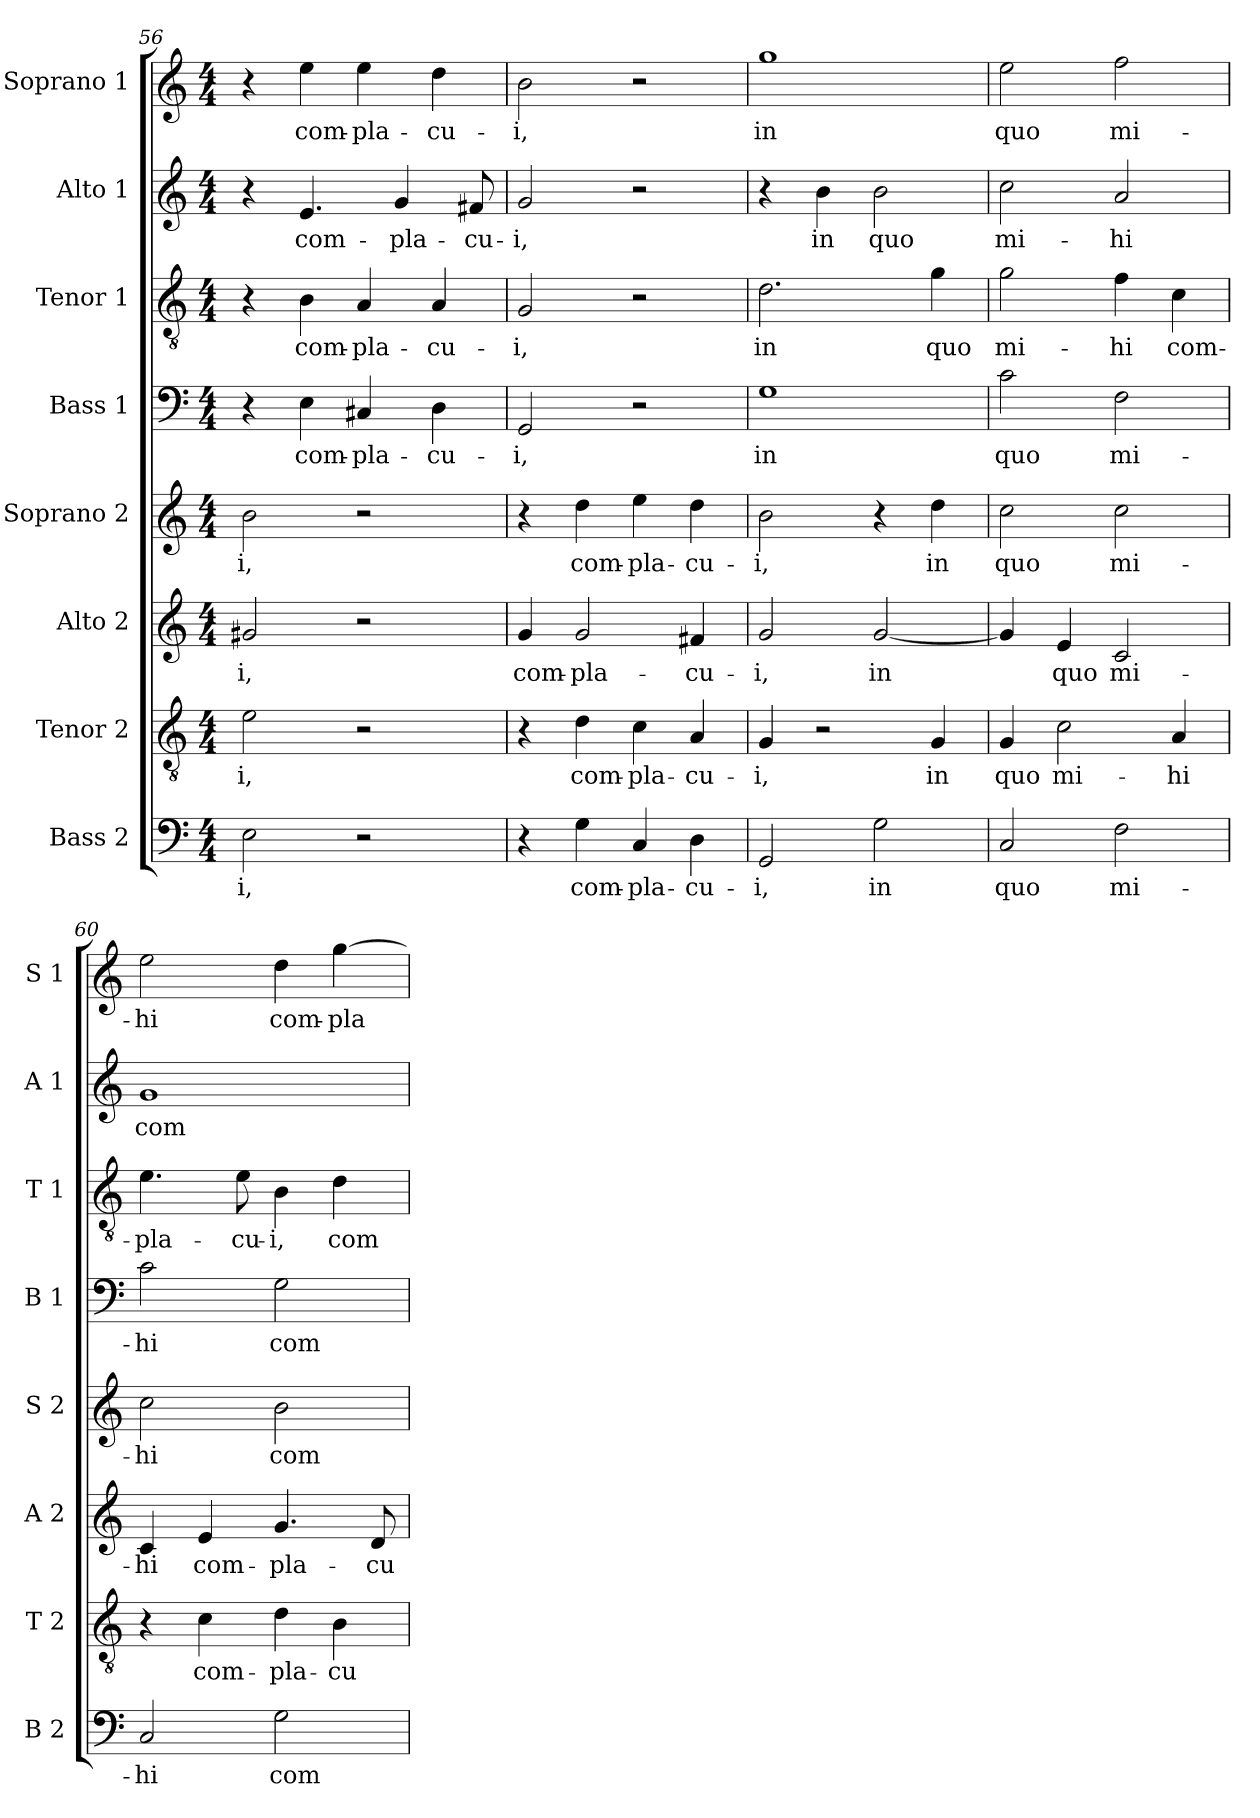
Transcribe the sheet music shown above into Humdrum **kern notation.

**kern	**text	**kern	**text	**kern	**text	**kern	**text	**kern	**text	**kern	**text	**kern	**text	**kern	**text
*part8	*part8	*part7	*part7	*part6	*part6	*part5	*part5	*part4	*part4	*part3	*part3	*part2	*part2	*part1	*part1
*staff8	*staff8	*staff7	*staff7	*staff6	*staff6	*staff5	*staff5	*staff4	*staff4	*staff3	*staff3	*staff2	*staff2	*staff1	*staff1
*I"Bass 2	*	*I"Tenor 2	*	*I"Alto 2	*	*I"Soprano 2	*	*I"Bass 1	*	*I"Tenor 1	*	*I"Alto 1	*	*I"Soprano 1	*
*I'B 2	*	*I'T 2	*	*I'A 2	*	*I'S 2	*	*I'B 1	*	*I'T 1	*	*I'A 1	*	*I'S 1	*
*clefF4	*	*clefGv2	*	*clefG2	*	*clefG2	*	*clefF4	*	*clefGv2	*	*clefG2	*	*clefG2	*
*k[]	*	*k[]	*	*k[]	*	*k[]	*	*k[]	*	*k[]	*	*k[]	*	*k[]	*
*C:	*	*C:	*	*C:	*	*C:	*	*C:	*	*C:	*	*C:	*	*C:	*
*M4/4	*	*M4/4	*	*M4/4	*	*M4/4	*	*M4/4	*	*M4/4	*	*M4/4	*	*M4/4	*
=56	=56	=56	=56	=56	=56	=56	=56	=56	=56	=56	=56	=56	=56	=56	=56
!	!LO:LY:b	!	!LO:LY:b	!	!LO:LY:b	!	!LO:LY:b	!	!	!	!	!	!	!	!
2E\	-i,	2e\	-i,	2g#X/	-i,	2b\	-i,	4r	.	4r	.	4r	.	4r	.
!	!	!	!	!	!	!	!	!	!LO:LY:b	!	!LO:LY:b	!	!LO:LY:b	!	!LO:LY:b
.	.	.	.	.	.	.	.	4E\	com-	4B\	com-	4.e/	com-	4ee\	com-
!	!	!	!	!	!	!	!	!	!LO:LY:b	!	!LO:LY:b	!	!	!	!LO:LY:b
2r	.	2r	.	2r	.	2r	.	4C#X/	-pla-	4A/	-pla-	.	.	4ee\	-pla-
!	!	!	!	!	!	!	!	!	!	!	!	!	!LO:LY:b	!	!
.	.	.	.	.	.	.	.	.	.	.	.	4g/	-pla-	.	.
!	!	!	!	!	!	!	!	!	!LO:LY:b	!	!LO:LY:b	!	!	!	!LO:LY:b
.	.	.	.	.	.	.	.	4D\	-cu-	4A/	-cu-	.	.	4dd\	-cu-
!	!	!	!	!	!	!	!	!	!	!	!	!	!LO:LY:b	!	!
.	.	.	.	.	.	.	.	.	.	.	.	8f#X/	-cu-	.	.
=57	=57	=57	=57	=57	=57	=57	=57	=57	=57	=57	=57	=57	=57	=57	=57
!	!	!	!	!	!LO:LY:b	!	!	!	!LO:LY:b	!	!LO:LY:b	!	!LO:LY:b	!	!LO:LY:b
4r	.	4r	.	4g/	com-	4r	.	2GG/	-i,	2G/	-i,	2g/	-i,	2b\	-i,
!	!LO:LY:b	!	!LO:LY:b	!	!LO:LY:b	!	!LO:LY:b	!	!	!	!	!	!	!	!
4G\	com-	4d\	com-	2g/	-pla-	4dd\	com-	.	.	.	.	.	.	.	.
!	!LO:LY:b	!	!LO:LY:b	!	!	!	!LO:LY:b	!	!	!	!	!	!	!	!
4C/	-pla-	4c\	-pla-	.	.	4ee\	-pla-	2r	.	2r	.	2r	.	2r	.
!	!LO:LY:b	!	!LO:LY:b	!	!LO:LY:b	!	!LO:LY:b	!	!	!	!	!	!	!	!
4D\	-cu-	4A/	-cu-	4f#X/	-cu-	4dd\	-cu-	.	.	.	.	.	.	.	.
=58	=58	=58	=58	=58	=58	=58	=58	=58	=58	=58	=58	=58	=58	=58	=58
!	!LO:LY:b	!	!LO:LY:b	!	!LO:LY:b	!	!LO:LY:b	!	!LO:LY:b	!	!LO:LY:b	!	!	!	!LO:LY:b
2GG/	-i,	4G/	-i,	2g/	-i,	2b\	-i,	1G	in	2.d\	in	4r	.	1gg	in
!	!	!	!	!	!	!	!	!	!	!	!	!	!LO:LY:b	!	!
.	.	2r	.	.	.	.	.	.	.	.	.	4b\	in	.	.
!	!LO:LY:b	!	!	!	!LO:LY:b	!	!	!	!	!	!	!	!LO:LY:b	!	!
2G\	in	.	.	[2g/	in	4r	.	.	.	.	.	2b\	quo	.	.
!	!	!	!LO:LY:b	!	!	!	!LO:LY:b	!	!	!	!LO:LY:b	!	!	!	!
.	.	4G/	in	.	.	4dd\	in	.	.	4g\	quo	.	.	.	.
=59	=59	=59	=59	=59	=59	=59	=59	=59	=59	=59	=59	=59	=59	=59	=59
!	!LO:LY:b	!	!LO:LY:b	!	!	!	!LO:LY:b	!	!LO:LY:b	!	!LO:LY:b	!	!LO:LY:b	!	!LO:LY:b
2C/	quo	4G/	quo	4g/]	.	2cc\	quo	2c\	quo	2g\	mi-	2cc\	mi-	2ee\	quo
!	!	!	!LO:LY:b	!	!LO:LY:b	!	!	!	!	!	!	!	!	!	!
.	.	2c\	mi-	4e/	quo	.	.	.	.	.	.	.	.	.	.
!	!LO:LY:b	!	!	!	!LO:LY:b	!	!LO:LY:b	!	!LO:LY:b	!	!LO:LY:b	!	!LO:LY:b	!	!LO:LY:b
2F\	mi-	.	.	2c/	mi-	2cc\	mi-	2F\	mi-	4f\	-hi	2a/	-hi	2ff\	mi-
!	!	!	!LO:LY:b	!	!	!	!	!	!	!	!LO:LY:b	!	!	!	!
.	.	4A/	-hi	.	.	.	.	.	.	4c\	com-	.	.	.	.
=60	=60	=60	=60	=60	=60	=60	=60	=60	=60	=60	=60	=60	=60	=60	=60
!	!LO:LY:b	!	!	!	!LO:LY:b	!	!LO:LY:b	!	!LO:LY:b	!	!LO:LY:b	!	!LO:LY:b	!	!LO:LY:b
2C/	-hi	4r	.	4c/	-hi	2cc\	-hi	2c\	-hi	4.e\	-pla-	1g	com-	2ee\	-hi
!	!	!	!LO:LY:b	!	!LO:LY:b	!	!	!	!	!	!	!	!	!	!
.	.	4c\	com-	4e/	com-	.	.	.	.	.	.	.	.	.	.
!	!	!	!	!	!	!	!	!	!	!	!LO:LY:b	!	!	!	!
.	.	.	.	.	.	.	.	.	.	8e\	-cu-	.	.	.	.
!	!LO:LY:b	!	!LO:LY:b	!	!LO:LY:b	!	!LO:LY:b	!	!LO:LY:b	!	!LO:LY:b	!	!	!	!LO:LY:b
2G\	com-	4d\	-pla-	4.g/	-pla-	2b\	com-	2G\	com-	4B\	-i,	.	.	4dd\	com-
!	!	!	!LO:LY:b	!	!	!	!	!	!	!	!LO:LY:b	!	!	!	!LO:LY:b
.	.	4B\	-cu-	.	.	.	.	.	.	4d\	com-	.	.	[4gg\	-pla-
!	!	!	!	!	!LO:LY:b	!	!	!	!	!	!	!	!	!	!
.	.	.	.	8d/	-cu-	.	.	.	.	.	.	.	.	.	.
=	=	=	=	=	=	=	=	=	=	=	=	=	=	=	=
*-	*-	*-	*-	*-	*-	*-	*-	*-	*-	*-	*-	*-	*-	*-	*-
